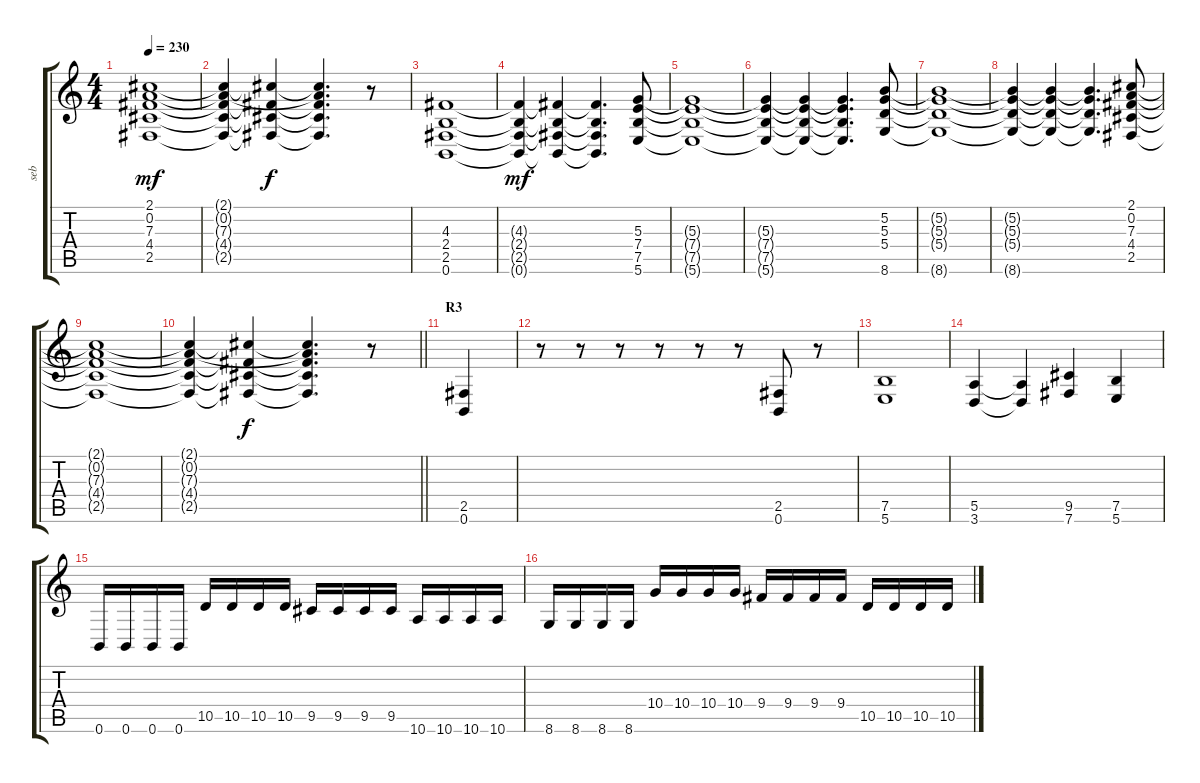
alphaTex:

\track ("seb" "seb") {instrument distortionguitar}
\staff {score tabs}
\tuning (B3 Gb3 D3 A2 E2 B1) {hide}
\ts (4 4)
\tempo 230
\clef g2
\ks c
(2.1{t} 0.2{t} 7.3{t} 4.4{t} 2.5{t}).1{dy mf} |
(2.1{t} 0.2{t} 7.3{t} 4.4{t} 2.5{t}).4 (2.1{t} 0.2{t} 4.4{t} 2.5{t}).4{dy f} (2.1{t} 0.2{t} 7.3{t} 4.4{t} 2.5{t}).4{d} r.8 |
(4.3 2.4 2.5 0.6).1 |
(4.3{t} 2.4{t} 2.5{t} 0.6{t}).4{dy mf} (4.3{t} 2.4{t} 2.5{t} 0.6{t}).4 (4.3{t} 2.4{t} 2.5{t} 0.6{t}).4{d} (5.3 7.4 7.5 5.6).8 |
(5.3{t} 7.4{t} 7.5{t} 5.6{t}).1 |
(5.3{t} 7.4{t} 7.5{t} 5.6{t}).4 (5.3{t} 7.4{t} 7.5{t} 5.6{t}).4 (5.3{t} 7.4{t} 7.5{t} 5.6{t}).4{d} (5.2 5.3 5.4 8.6).8 |
(5.2{t} 5.3{t} 5.4{t} 8.6{t}).1 |
(5.2{t} 5.3{t} 5.4{t} 8.6{t}).4 (5.2{t} 5.3{t} 5.4{t} 8.6{t}).4 (5.2{t} 5.3{t} 5.4{t} 8.6{t}).4{d} (2.1 0.2 7.3 4.4 2.5).8 |
(2.1{t} 0.2{t} 7.3{t} 4.4{t} 2.5{t}).1 |
\barLineRight lightlight
(2.1{t} 0.2{t} 7.3{t} 4.4{t} 2.5{t}).4 (2.1{t} 0.2{t} 4.4{t} 2.5{t}).4{dy f} (2.1{t} 0.2{t} 7.3{t} 4.4{t} 2.5{t}).4{d} r.8 |
\section ("" "R3")
(2.5 0.6).4 |
r.8 r.8 r.8 r.8 r.8 r.8 (2.5 0.6).8 r.8 |
(7.5 5.6).1 |
(5.5 3.6).4 (5.5{t} 3.6{t}).4 (9.5 7.6).4 (7.5 5.6).4 |
0.6.16 0.6.16 0.6.16 0.6.16 10.5.16 10.5.16 10.5.16 10.5.16 9.5.16 9.5.16 9.5.16 9.5.16 10.6.16 10.6.16 10.6.16 10.6.16 |
8.6.16 8.6.16 8.6.16 8.6.16 10.4.16 10.4.16 10.4.16 10.4.16 9.4.16 9.4.16 9.4.16 9.4.16 10.5.16 10.5.16 10.5.16 10.5.16
